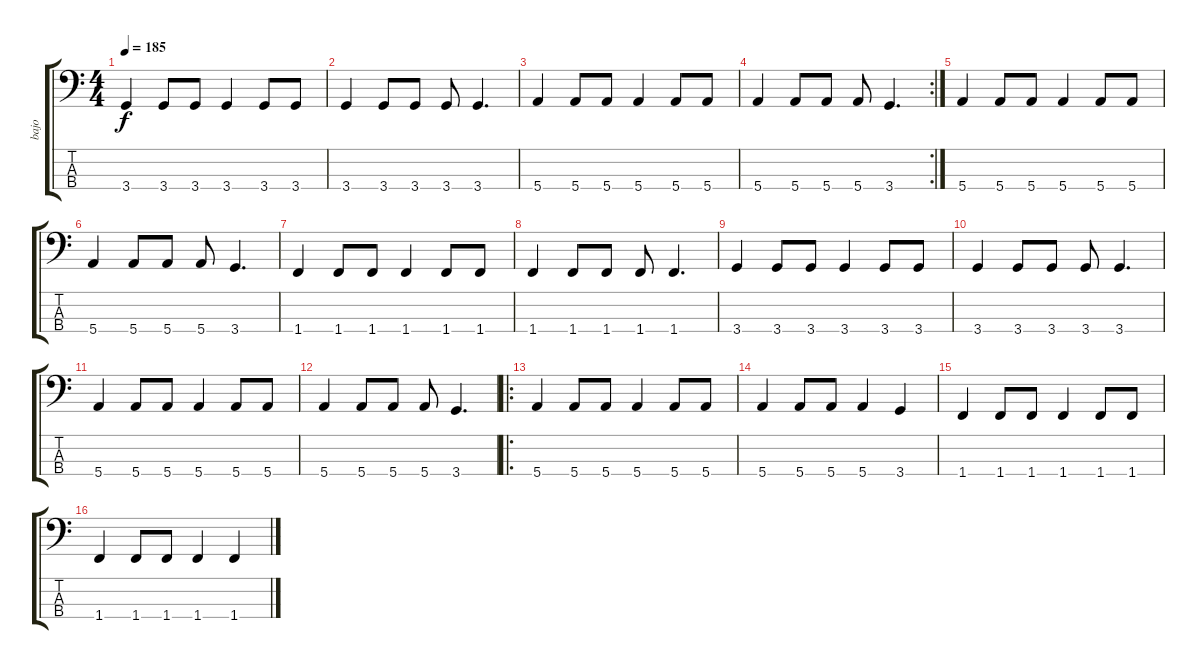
\track ("bajo" "bajo") {instrument electricbasspick}
\staff {score tabs}
\tuning (G2 D2 A1 E1) {hide}
\ts (4 4)
\tempo 185
\clef f4
\ks c
3.4.4{dy f} 3.4.8 3.4.8 3.4.4 3.4.8 3.4.8 |
3.4.4 3.4.8 3.4.8 3.4.8 3.4.4{d} |
5.4.4 5.4.8 5.4.8 5.4.4 5.4.8 5.4.8 |
\rc 2
5.4.4 5.4.8 5.4.8 5.4.8 3.4.4{d} |
5.4.4 5.4.8 5.4.8 5.4.4 5.4.8 5.4.8 |
5.4.4 5.4.8 5.4.8 5.4.8 3.4.4{d} |
1.4.4 1.4.8 1.4.8 1.4.4 1.4.8 1.4.8 |
1.4.4 1.4.8 1.4.8 1.4.8 1.4.4{d} |
3.4.4 3.4.8 3.4.8 3.4.4 3.4.8 3.4.8 |
3.4.4 3.4.8 3.4.8 3.4.8 3.4.4{d} |
5.4.4 5.4.8 5.4.8 5.4.4 5.4.8 5.4.8 |
5.4.4 5.4.8 5.4.8 5.4.8 3.4.4{d} |
\ro
5.4.4 5.4.8 5.4.8 5.4.4 5.4.8 5.4.8 |
5.4.4 5.4.8 5.4.8 5.4.4 3.4.4 |
1.4.4 1.4.8 1.4.8 1.4.4 1.4.8 1.4.8 |
1.4.4 1.4.8 1.4.8 1.4.4 1.4.4
